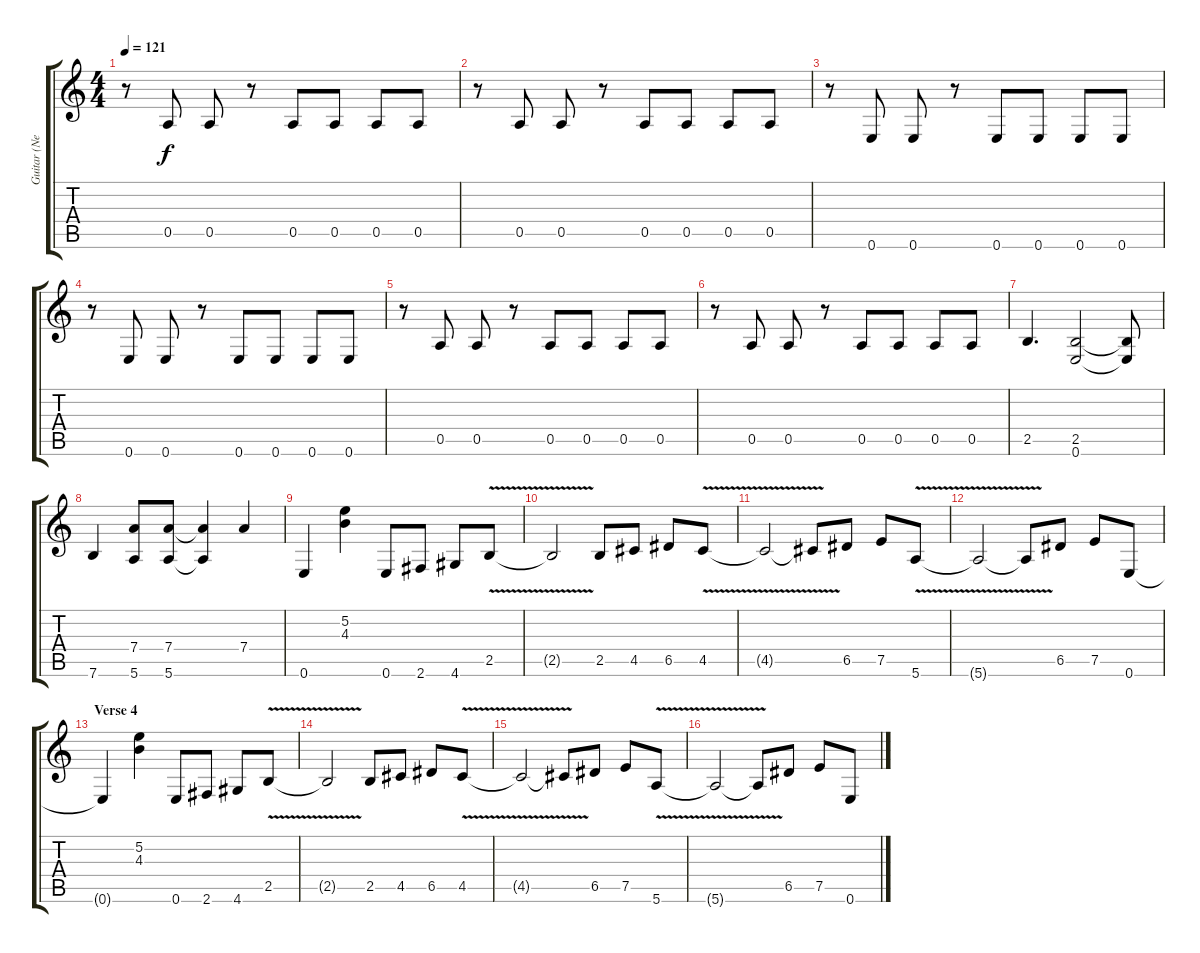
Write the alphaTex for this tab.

\track ("Guitar (Neal Schon)" "Guitar (Ne") {instrument distortionguitar}
\staff {score tabs}
\tuning (E4 B3 G3 D3 A2 E2) {hide}
\ts (4 4)
\tempo 121
\clef g2
\ks c
r.8{dy f} 0.5.8 0.5.8 r.8 0.5.8 0.5.8 0.5.8 0.5.8 |
r.8 0.5.8 0.5.8 r.8 0.5.8 0.5.8 0.5.8 0.5.8 |
r.8 0.6.8 0.6.8 r.8 0.6.8 0.6.8 0.6.8 0.6.8 |
r.8 0.6.8 0.6.8 r.8 0.6.8 0.6.8 0.6.8 0.6.8 |
r.8 0.5.8 0.5.8 r.8 0.5.8 0.5.8 0.5.8 0.5.8 |
r.8 0.5.8 0.5.8 r.8 0.5.8 0.5.8 0.5.8 0.5.8 |
2.5.4{d} (2.5 0.6).2 (2.5{t} 0.6{t}).8 |
7.6.4 (7.4 5.6).8 (7.4 5.6).8 (7.4{t} 5.6{t}).4 7.4.4 |
0.6.4 (5.2 4.3).4 0.6.8 2.6.8 4.6.8 2.5{v}.8 |
2.5{v t}.2 2.5.8 4.5.8 6.5.8 4.5{v}.8 |
4.5{v t}.2 4.5{v t}.8 6.5.8 7.5.8 5.6{v}.8 |
5.6{v t}.2 5.6{v t}.8 6.5.8 7.5.8 0.6.8 |
\section ("" "Verse 4")
0.6{t}.4 (5.2 4.3).4 0.6.8 2.6.8 4.6.8 2.5{v}.8 |
2.5{v t}.2 2.5.8 4.5.8 6.5.8 4.5{v}.8 |
4.5{v t}.2 4.5{v t}.8 6.5.8 7.5.8 5.6{v}.8 |
5.6{v t}.2 5.6{v t}.8 6.5.8 7.5.8 0.6.8
